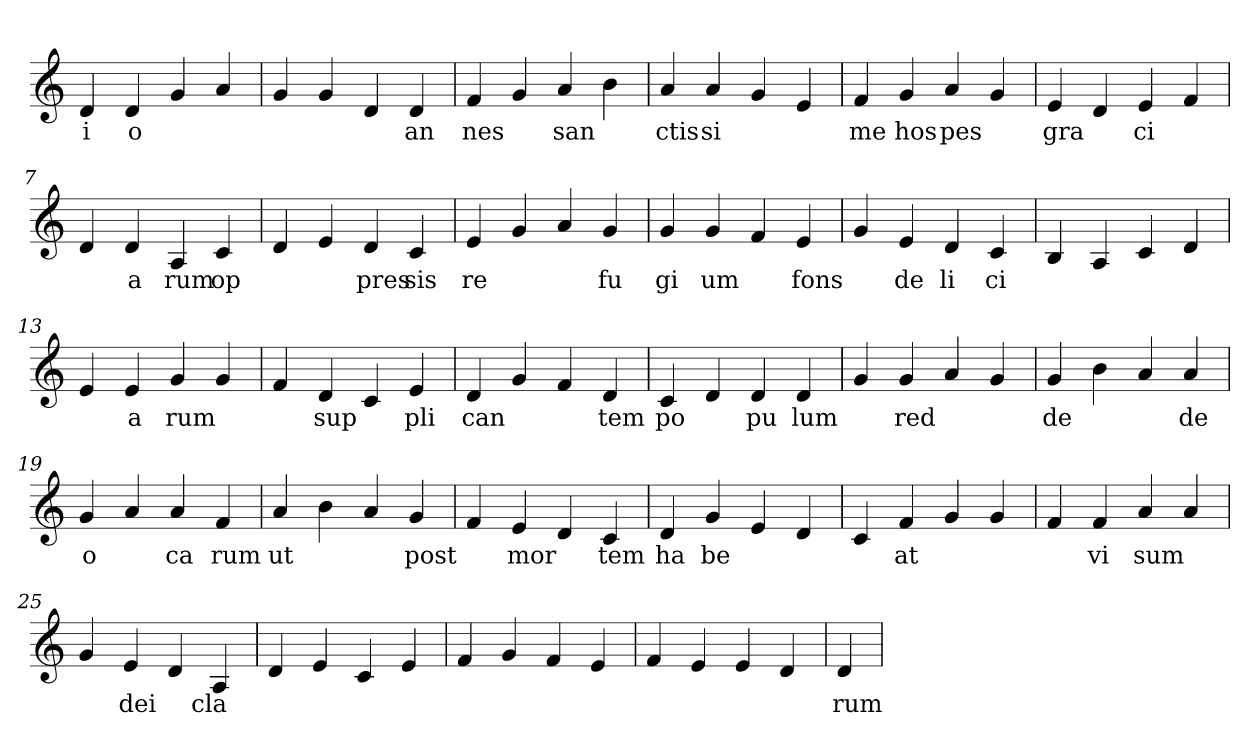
**kern	**text
*part1	*part1
*staff1	*staff1
*clefG2	*
=1	=1
4d	i
4d	o
4g	.
4a	.
=2	=2
4g	.
4g	.
4d	.
4d	an
=3	=3
4f	nes
4g	.
4a	san
4b	.
=4	=4
4a	ctis
4a	si
4g	.
4e	.
=5	=5
4f	me
4g	hos
4a	pes
4g	.
=6	=6
4e	gra
4d	.
4e	ci
4f	.
=7	=7
4d	.
4d	a
4A	rum
4c	op
=8	=8
4d	.
4e	.
4d	pres
4c	sis
=9	=9
4e	re
4g	.
4a	.
4g	fu
=10	=10
4g	gi
4g	um
4f	.
4e	fons
=11	=11
4g	.
4e	de
4d	li
4c	ci
=12	=12
4B	.
4A	.
4c	.
4d	.
=13	=13
4e	.
4e	a
4g	rum
4g	.
=14	=14
4f	.
4d	sup
4c	.
4e	pli
=15	=15
4d	can
4g	.
4f	.
4d	tem
=16	=16
4c	po
4d	.
4d	pu
4d	lum
=17	=17
4g	.
4g	red
4a	.
4g	.
=18	=18
4g	de
4b	.
4a	.
4a	de
=19	=19
4g	o
4a	.
4a	ca
4f	rum
=20	=20
4a	ut
4b	.
4a	.
4g	post
=21	=21
4f	.
4e	mor
4d	.
4c	tem
=22	=22
4d	ha
4g	be
4e	.
4d	.
=23	=23
4c	.
4f	at
4g	.
4g	.
=24	=24
4f	.
4f	vi
4a	sum
4a	.
=25	=25
4g	.
4e	dei
4d	.
4A	cla
=26	=26
4d	.
4e	.
4c	.
4e	.
=27	=27
4f	.
4g	.
4f	.
4e	.
=28	=28
4f	.
4e	.
4e	.
4d	.
=29	=29
4d	rum
=	=
*-	*-
